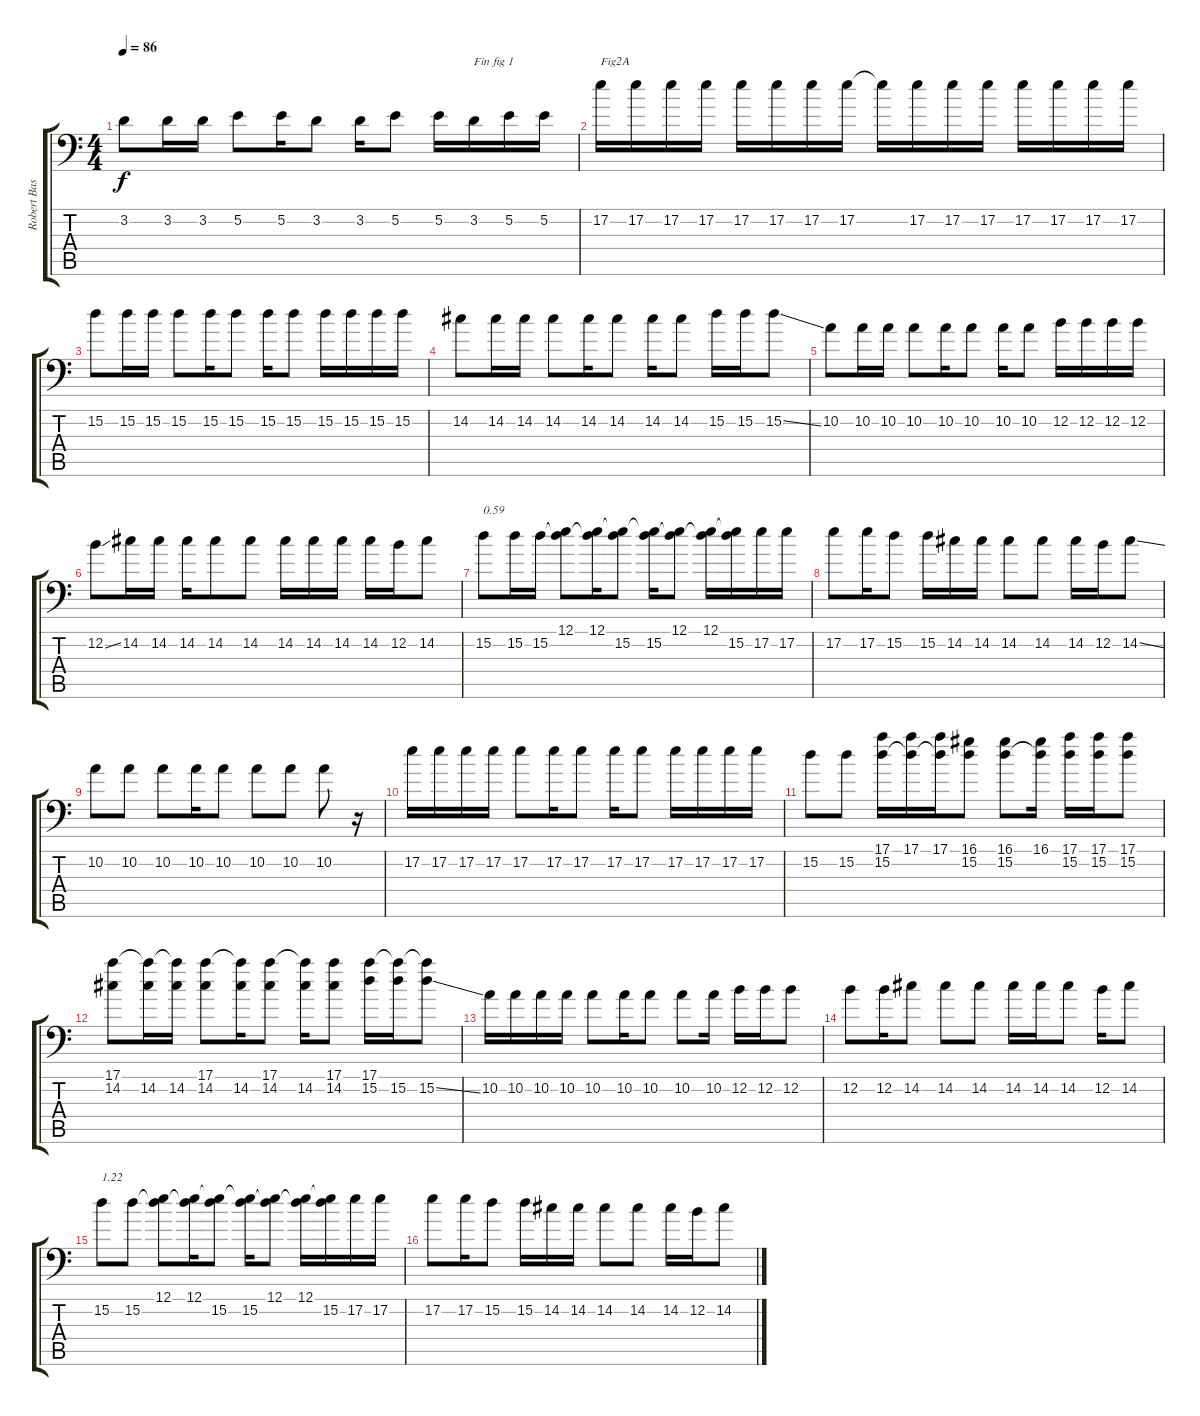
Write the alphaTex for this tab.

\track ("Robert BasseVI" "Robert Bas") {instrument electricbasspick}
\staff {score tabs}
\tuning (E3 B2 G2 D2 A1 E1) {hide}
\ts (4 4)
\tempo 86
\clef f4
\ks c
3.2.8{dy f} 3.2.16 3.2.16 5.2.8 5.2.16 3.2.8 3.2.16 5.2.8 5.2.16 3.2.16{txt "Fin fig 1"} 5.2.16 5.2.16 |
17.2.16{txt "Fig2A"} 17.2.16 17.2.16 17.2.16 17.2.16 17.2.16 17.2.16 17.2.16 17.2{t}.16 17.2.16 17.2.16 17.2.16 17.2.16 17.2.16 17.2.16 17.2.16 |
15.2.8 15.2.16 15.2.16 15.2.8 15.2.16 15.2.8 15.2.16 15.2.8 15.2.16 15.2.16 15.2.16 15.2.16 |
14.2.8 14.2.16 14.2.16 14.2.8 14.2.16 14.2.8 14.2.16 14.2.8 15.2.16 15.2.16 15.2{ss}.8 |
10.2.8 10.2.16 10.2.16 10.2.8 10.2.16 10.2.8 10.2.16 10.2.8 12.2.16 12.2.16 12.2.16 12.2.16 |
12.2{ss}.8 14.2.16 14.2.16 14.2.16 14.2.8 14.2.8 14.2.16 14.2.16 14.2.16 14.2.16 12.2.16 14.2.8 |
15.2.8{txt "0.59"} 15.2.16 15.2.16 (12.1 15.2{t}).8 (12.1 15.2{t}).16 (12.1{t} 15.2).8 (12.1{t} 15.2).16 (12.1 15.2{t}).8 (12.1 15.2{t}).16 (12.1{t} 15.2).16 17.2.16 17.2.16 |
17.2.8 17.2.16 15.2.8 15.2.16 14.2.16 14.2.16 14.2.8 14.2.8 14.2.16 12.2.16 14.2{ss}.8 |
10.2.8 10.2.8 10.2.8 10.2.16 10.2.8 10.2.8 10.2.8 10.2.8 r.16 |
17.2.16 17.2.16 17.2.16 17.2.16 17.2.8 17.2.16 17.2.8 17.2.16 17.2.8 17.2.16 17.2.16 17.2.16 17.2.16 |
15.2.8 15.2.8 (17.1 15.2).16 (17.1 15.2{t}).16 (17.1 15.2{t}).16 (16.1 15.2).8 (16.1 15.2).8 (16.1 15.2{t}).16 (17.1 15.2).16 (17.1 15.2).16 (17.1 15.2).8 |
(17.1 14.2).8 (17.1{t} 14.2).16 (17.1{t} 14.2).16 (17.1 14.2).8 (17.1{t} 14.2).16 (17.1 14.2).8 (17.1{t} 14.2).16 (17.1 14.2).8 (17.1 15.2).16 (17.1{t} 15.2).16 (17.1{t} 15.2{ss}).8 |
10.2.16 10.2.16 10.2.16 10.2.16 10.2.8 10.2.16 10.2.8 10.2.8 10.2.16 12.2.16 12.2.16 12.2.8 |
12.2.8 12.2.16 14.2.8 14.2.8 14.2.8 14.2.16 14.2.16 14.2.8 12.2.16 14.2.8 |
15.2.8{txt "1.22"} 15.2.8 (12.1 15.2{t}).8 (12.1 15.2{t}).16 (12.1{t} 15.2).8 (12.1{t} 15.2).16 (12.1 15.2{t}).8 (12.1 15.2{t}).16 (12.1{t} 15.2).16 17.2.16 17.2.16 |
17.2.8 17.2.16 15.2.8 15.2.16 14.2.16 14.2.16 14.2.8 14.2.8 14.2.16 12.2.16 14.2{ss}.8
